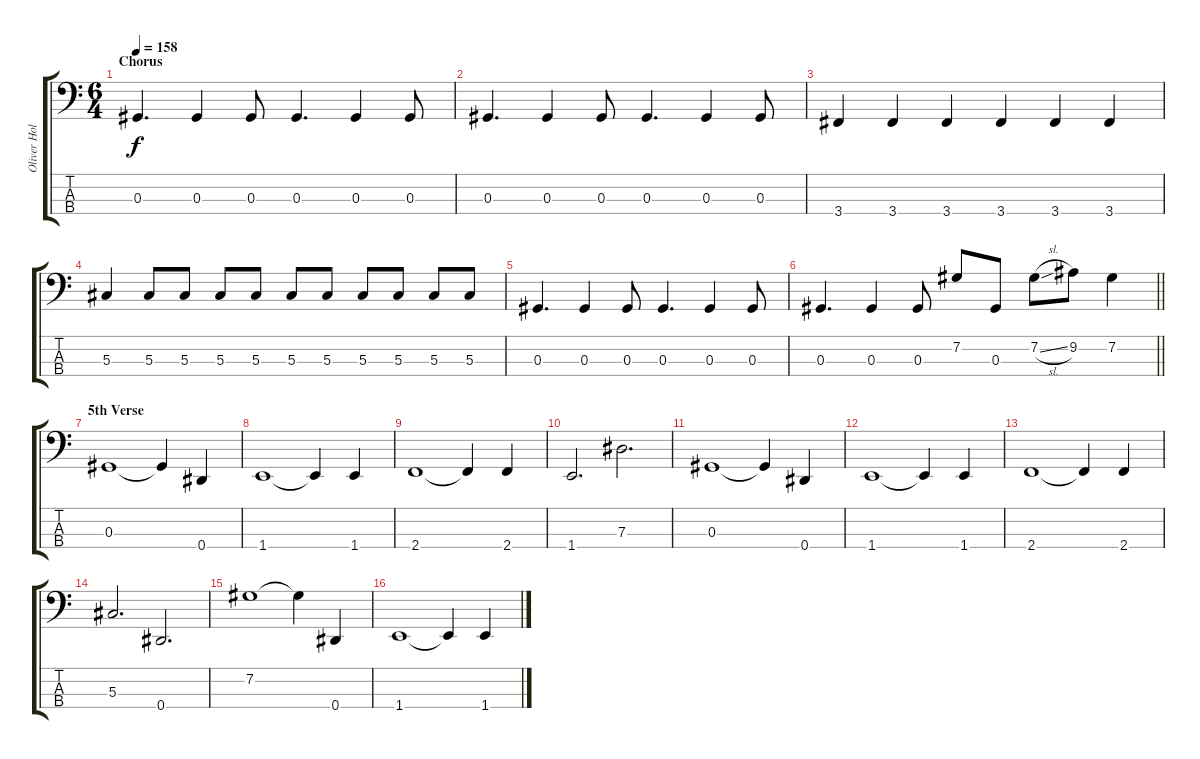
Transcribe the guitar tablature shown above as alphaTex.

\track ("Oliver Holzwarth" "Oliver Hol") {instrument electricbassfinger}
\staff {score tabs}
\tuning (Gb2 Db2 Ab1 Eb1) {hide}
\ts (6 4)
\section ("" "Chorus")
\tempo 158
\clef f4
\ks c
0.3.4{d dy f instrument electricbassfinger} 0.3.4 0.3.8 0.3.4{d} 0.3.4 0.3.8 |
0.3.4{d} 0.3.4 0.3.8 0.3.4{d} 0.3.4 0.3.8 |
3.4.4 3.4.4 3.4.4 3.4.4 3.4.4 3.4.4 |
5.3.4 5.3.8 5.3.8 5.3.8 5.3.8 5.3.8 5.3.8 5.3.8 5.3.8 5.3.8 5.3.8 |
0.3.4{d} 0.3.4 0.3.8 0.3.4{d} 0.3.4 0.3.8 |
\barLineRight lightlight
0.3.4{d} 0.3.4 0.3.8 7.2.8 0.3.8 7.2{sl}.8 9.2.8 7.2.4 |
\section ("" "5th Verse")
0.3.1{volume 14 instrument electricbasspick} 0.3{t}.4 0.4.4 |
1.4.1 1.4{t}.4 1.4.4 |
2.4.1 2.4{t}.4 2.4.4 |
1.4.2{d} 7.3.2{d} |
0.3.1 0.3{t}.4 0.4.4 |
1.4.1 1.4{t}.4 1.4.4 |
2.4.1 2.4{t}.4 2.4.4 |
5.3.2{d} 0.4.2{d} |
7.2.1 7.2{t}.4 0.4.4 |
1.4.1 1.4{t}.4 1.4.4
